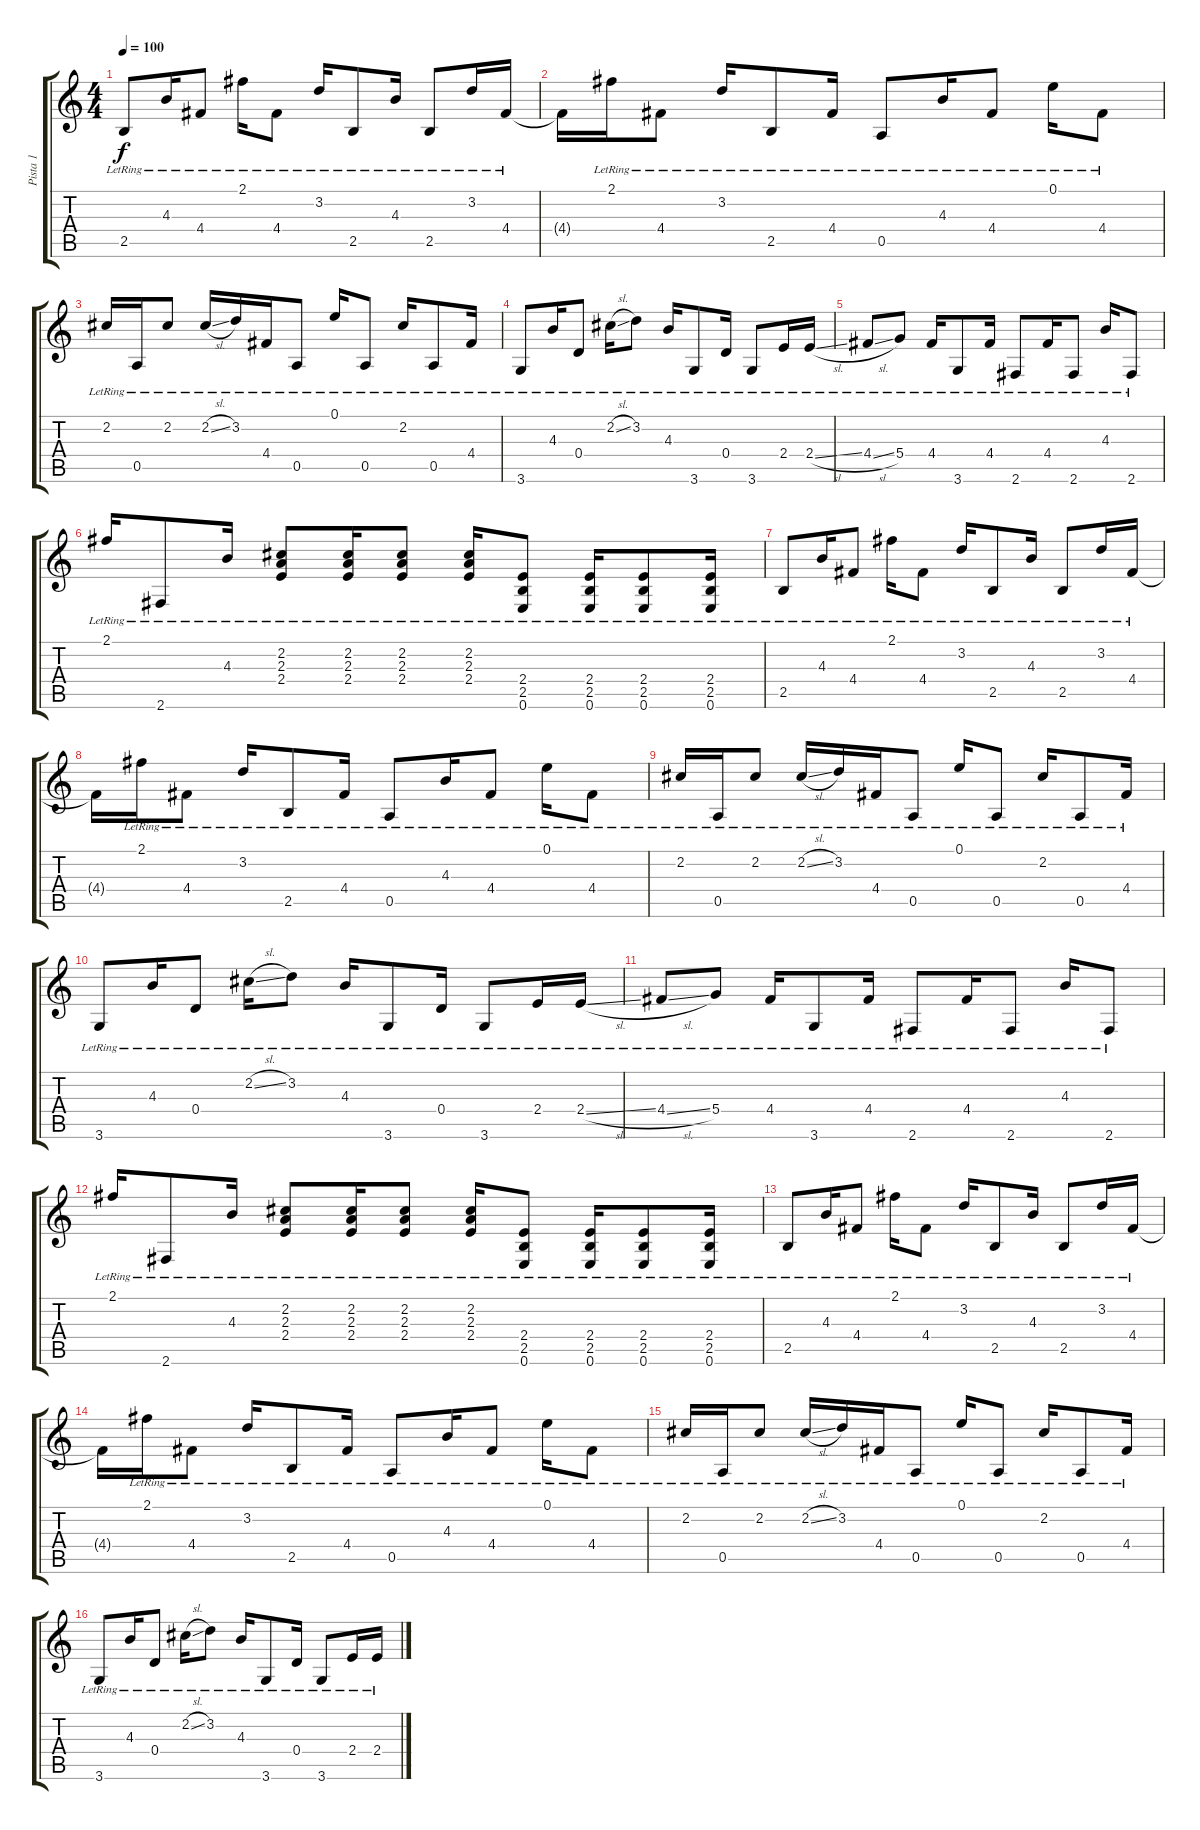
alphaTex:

\track ("Pista 1" "Pista 1") {instrument acousticguitarsteel}
\staff {score tabs}
\tuning (E4 B3 G3 D3 A2 E2) {hide}
\ts (4 4)
\tempo 100
\clef g2
\ks c
2.5{lr}.8{dy f} 4.3{lr}.16 4.4{lr}.8 2.1{lr}.16 4.4{lr}.8 3.2{lr}.16 2.5{lr}.8 4.3{lr}.16 2.5{lr}.8 3.2{lr}.16 4.4{lr}.16 |
4.4{t}.16 2.1{lr}.16 4.4{lr}.8 3.2{lr}.16 2.5{lr}.8 4.4{lr}.16 0.5{lr}.8 4.3{lr}.16 4.4{lr}.8 0.1{lr}.16 4.4{lr}.8 |
2.2{lr}.16 0.5{lr}.16 2.2{lr}.8 2.2{sl lr}.16 3.2{lr}.16 4.4{lr}.16 0.5{lr}.8 0.1{lr}.16 0.5{lr}.8 2.2{lr}.16 0.5{lr}.8 4.4{lr}.16 |
3.6{lr}.8 4.3{lr}.16 0.4{lr}.8 2.2{sl lr}.16 3.2{lr}.8 4.3{lr}.16 3.6{lr}.8 0.4{lr}.16 3.6{lr}.8 2.4{lr}.16 2.4{sl lr}.16 |
4.4{sl lr}.8 5.4{lr}.8 4.4{lr}.16 3.6{lr}.8 4.4{lr}.16 2.6{lr}.8 4.4{lr}.16 2.6{lr}.8 4.3{lr}.16 2.6{lr}.8 |
2.1{lr}.16 2.6{lr}.8 4.3{lr}.16 (2.2{lr} 2.3{lr} 2.4{lr}).8 (2.2{lr} 2.3{lr} 2.4{lr}).16 (2.2{lr} 2.3{lr} 2.4{lr}).8 (2.2{lr} 2.3{lr} 2.4{lr}).16 (2.4{lr} 2.5{lr} 0.6{lr}).8 (2.4{lr} 2.5{lr} 0.6{lr}).16 (2.4{lr} 2.5{lr} 0.6{lr}).8 (2.4{lr} 2.5{lr} 0.6{lr}).16 |
2.5{lr}.8 4.3{lr}.16 4.4{lr}.8 2.1{lr}.16 4.4{lr}.8 3.2{lr}.16 2.5{lr}.8 4.3{lr}.16 2.5{lr}.8 3.2{lr}.16 4.4{lr}.16 |
4.4{t}.16 2.1{lr}.16 4.4{lr}.8 3.2{lr}.16 2.5{lr}.8 4.4{lr}.16 0.5{lr}.8 4.3{lr}.16 4.4{lr}.8 0.1{lr}.16 4.4{lr}.8 |
2.2{lr}.16 0.5{lr}.16 2.2{lr}.8 2.2{sl lr}.16 3.2{lr}.16 4.4{lr}.16 0.5{lr}.8 0.1{lr}.16 0.5{lr}.8 2.2{lr}.16 0.5{lr}.8 4.4{lr}.16 |
3.6{lr}.8 4.3{lr}.16 0.4{lr}.8 2.2{sl lr}.16 3.2{lr}.8 4.3{lr}.16 3.6{lr}.8 0.4{lr}.16 3.6{lr}.8 2.4{lr}.16 2.4{sl lr}.16 |
4.4{sl lr}.8 5.4{lr}.8 4.4{lr}.16 3.6{lr}.8 4.4{lr}.16 2.6{lr}.8 4.4{lr}.16 2.6{lr}.8 4.3{lr}.16 2.6{lr}.8 |
2.1{lr}.16 2.6{lr}.8 4.3{lr}.16 (2.2{lr} 2.3{lr} 2.4{lr}).8 (2.2{lr} 2.3{lr} 2.4{lr}).16 (2.2{lr} 2.3{lr} 2.4{lr}).8 (2.2{lr} 2.3{lr} 2.4{lr}).16 (2.4{lr} 2.5{lr} 0.6{lr}).8 (2.4{lr} 2.5{lr} 0.6{lr}).16 (2.4{lr} 2.5{lr} 0.6{lr}).8 (2.4{lr} 2.5{lr} 0.6{lr}).16 |
2.5{lr}.8 4.3{lr}.16 4.4{lr}.8 2.1{lr}.16 4.4{lr}.8 3.2{lr}.16 2.5{lr}.8 4.3{lr}.16 2.5{lr}.8 3.2{lr}.16 4.4{lr}.16 |
4.4{t}.16 2.1{lr}.16 4.4{lr}.8 3.2{lr}.16 2.5{lr}.8 4.4{lr}.16 0.5{lr}.8 4.3{lr}.16 4.4{lr}.8 0.1{lr}.16 4.4{lr}.8 |
2.2{lr}.16 0.5{lr}.16 2.2{lr}.8 2.2{sl lr}.16 3.2{lr}.16 4.4{lr}.16 0.5{lr}.8 0.1{lr}.16 0.5{lr}.8 2.2{lr}.16 0.5{lr}.8 4.4{lr}.16 |
3.6{lr}.8 4.3{lr}.16 0.4{lr}.8 2.2{sl lr}.16 3.2{lr}.8 4.3{lr}.16 3.6{lr}.8 0.4{lr}.16 3.6{lr}.8 2.4{lr}.16 2.4{sl lr}.16
